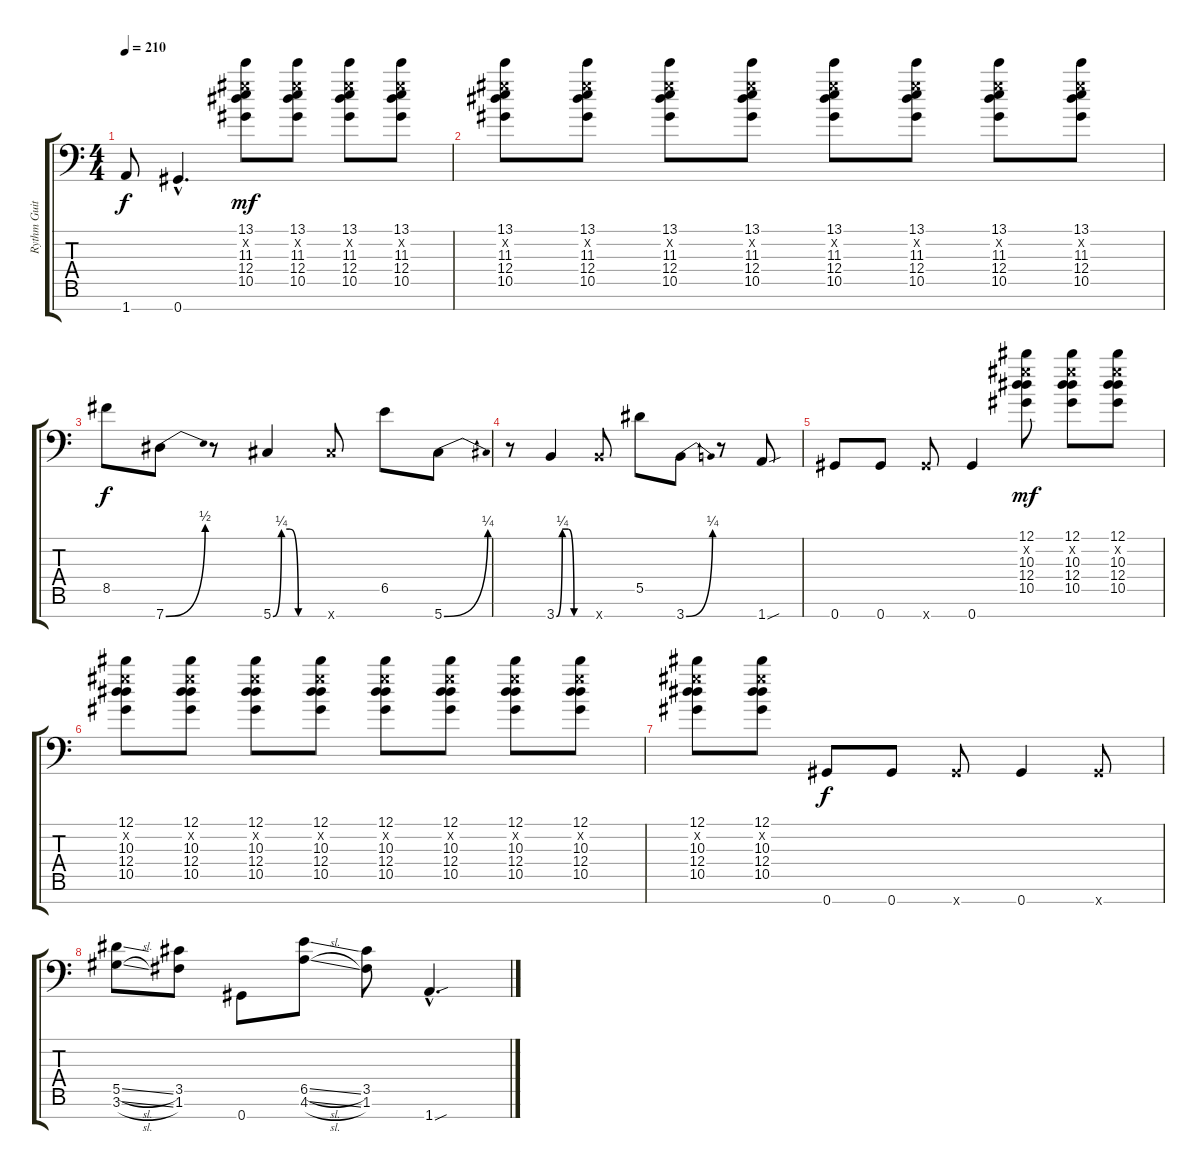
\track ("Rythm Guitar #1" "Rythm Guit") {instrument distortionguitar}
\staff {score tabs}
\tuning (Eb4 Bb3 F3 Eb3 Bb2 F2 Ab1) {hide}
\ts (4 4)
\tempo 210
\clef f4
\ks c
1.7{t}.8{dy f} 0.7{hac}.4{d} (13.1 10.2{x} 11.3 12.4 10.5).8{dy mf} (13.1 10.2{x} 11.3 12.4 10.5).8 (13.1 10.2{x} 11.3 12.4 10.5).8 (13.1 10.2{x} 11.3 12.4 10.5).8 |
(13.1 10.2{x} 11.3 12.4 10.5).8 (13.1 10.2{x} 11.3 12.4 10.5).8 (13.1 10.2{x} 11.3 12.4 10.5).8 (13.1 10.2{x} 11.3 12.4 10.5).8 (13.1 10.2{x} 11.3 12.4 10.5).8 (13.1 10.2{x} 11.3 12.4 10.5).8 (13.1 10.2{x} 11.3 12.4 10.5).8 (13.1 10.2{x} 11.3 12.4 10.5).8 |
8.5.8{dy f} 7.7{be (bend 0 0 60 2)}.8 r.8 5.7{be (custom 0 0 10 1 20 1 30 0 60 0)}.4 5.7{x}.8 6.5.8 5.7{be (bend 0 0 60 1)}.8 |
r.8 3.7{be (custom 0 0 10 1 20 1 30 0 60 0)}.4 3.7{x}.8 5.5.8 3.7{be (bend 0 0 60 1)}.8 r.8 1.7{sou}.8 |
0.7.8 0.7.8 0.7{x}.8 0.7.4 (12.1 10.2{x} 10.3 12.4 10.5).8{dy mf} (12.1 10.2{x} 10.3 12.4 10.5).8 (12.1 10.2{x} 10.3 12.4 10.5).8 |
(12.1 10.2{x} 10.3 12.4 10.5).8 (12.1 10.2{x} 10.3 12.4 10.5).8 (12.1 10.2{x} 10.3 12.4 10.5).8 (12.1 10.2{x} 10.3 12.4 10.5).8 (12.1 10.2{x} 10.3 12.4 10.5).8 (12.1 10.2{x} 10.3 12.4 10.5).8 (12.1 10.2{x} 10.3 12.4 10.5).8 (12.1 10.2{x} 10.3 12.4 10.5).8 |
(12.1 10.2{x} 10.3 12.4 10.5).8 (12.1 10.2{x} 10.3 12.4 10.5).8 0.7.8{dy f} 0.7.8 0.7{x}.8 0.7.4 0.7{x}.8 |
(5.5{sl} 3.6{sl}).8 (3.5 1.6).8 0.7.8 (6.5{sl} 4.6{sl}).8 (3.5 1.6).8 1.7{sou hac}.4{d}
